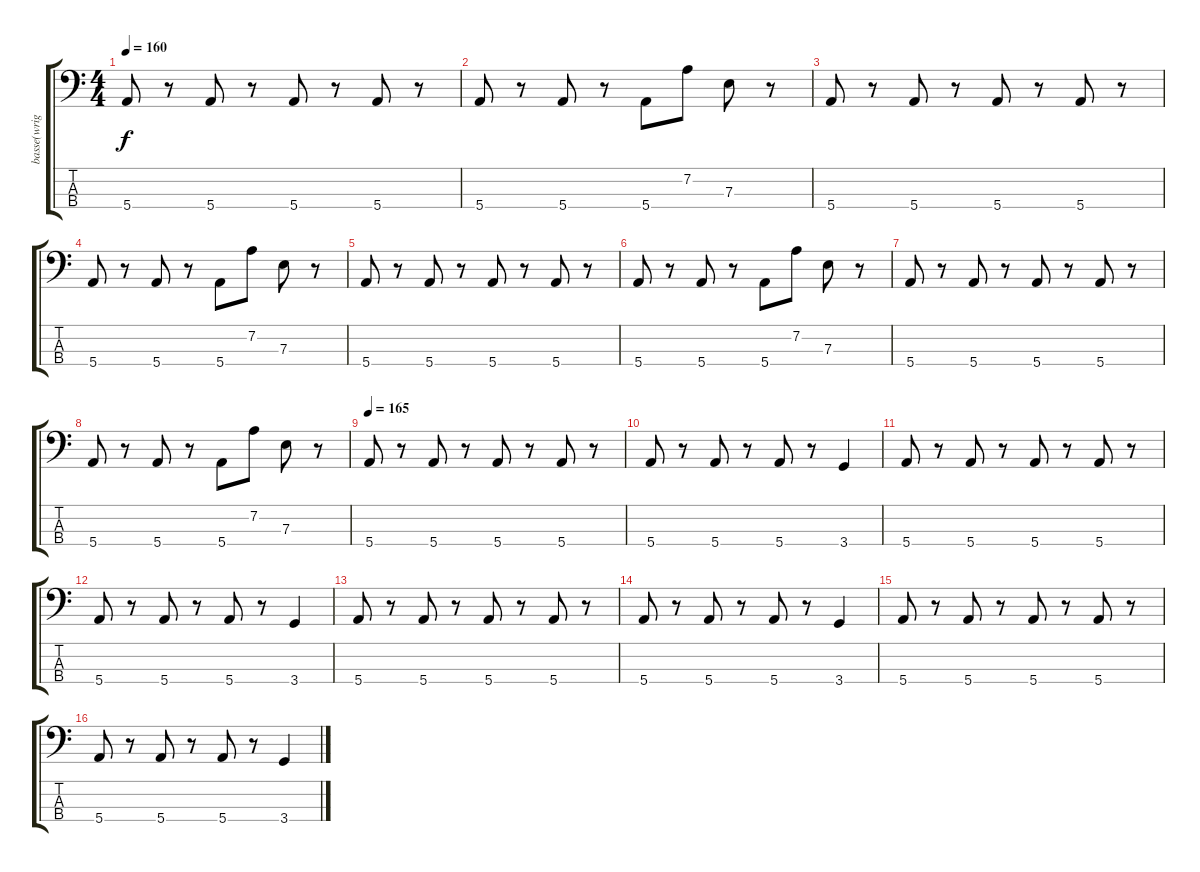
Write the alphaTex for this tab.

\track ("basse(wright)" "basse(wrig") {instrument electricbassfinger}
\staff {score tabs}
\tuning (G2 D2 A1 E1) {hide}
\ts (4 4)
\tempo 160
\clef f4
\ks c
5.4.8{dy f} r.8 5.4.8 r.8 5.4.8 r.8 5.4.8 r.8 |
5.4.8 r.8 5.4.8 r.8 5.4.8 7.2.8 7.3.8 r.8 |
5.4.8 r.8 5.4.8 r.8 5.4.8 r.8 5.4.8 r.8 |
5.4.8 r.8 5.4.8 r.8 5.4.8 7.2.8 7.3.8 r.8 |
5.4.8 r.8 5.4.8 r.8 5.4.8 r.8 5.4.8 r.8 |
5.4.8 r.8 5.4.8 r.8 5.4.8 7.2.8 7.3.8 r.8 |
5.4.8 r.8 5.4.8 r.8 5.4.8 r.8 5.4.8 r.8 |
5.4.8 r.8 5.4.8 r.8 5.4.8 7.2.8 7.3.8 r.8 |
\tempo 165
5.4.8 r.8 5.4.8 r.8 5.4.8 r.8 5.4.8 r.8 |
5.4.8 r.8 5.4.8 r.8 5.4.8 r.8 3.4.4 |
5.4.8 r.8 5.4.8 r.8 5.4.8 r.8 5.4.8 r.8 |
5.4.8 r.8 5.4.8 r.8 5.4.8 r.8 3.4.4 |
5.4.8 r.8 5.4.8 r.8 5.4.8 r.8 5.4.8 r.8 |
5.4.8 r.8 5.4.8 r.8 5.4.8 r.8 3.4.4 |
5.4.8 r.8 5.4.8 r.8 5.4.8 r.8 5.4.8 r.8 |
5.4.8 r.8 5.4.8 r.8 5.4.8 r.8 3.4.4
